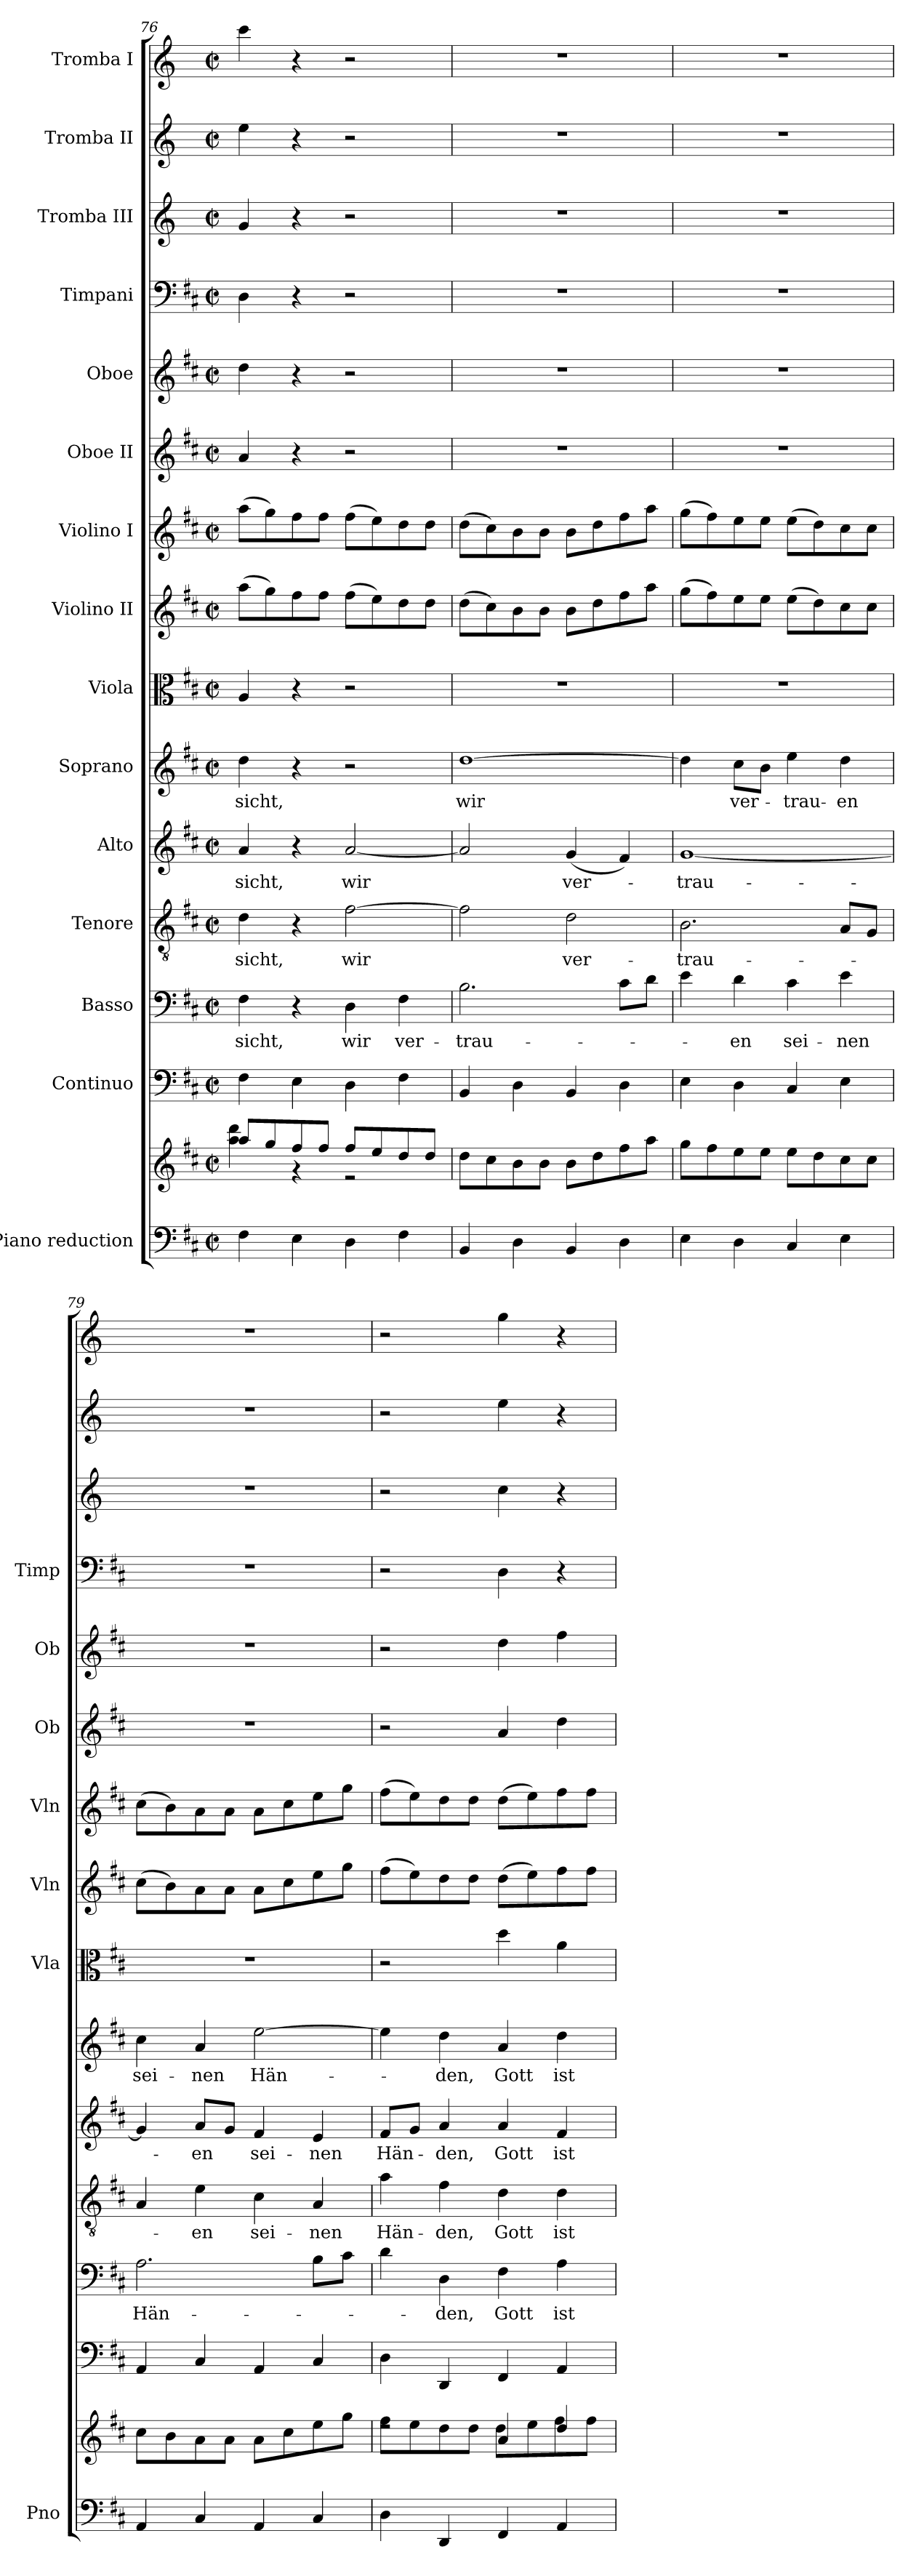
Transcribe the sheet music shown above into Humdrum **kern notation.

**kern	**kern	**kern	**kern	**text	**kern	**text	**kern	**text	**kern	**text	**kern	**kern	**kern	**kern	**kern	**kern	**kern	**kern	**kern
*part15	*part15	*part14	*part13	*part13	*part12	*part12	*part11	*part11	*part10	*part10	*part9	*part8	*part7	*part6	*part5	*part4	*part3	*part2	*part1
*staff16	*staff15	*staff14	*staff13	*staff13	*staff12	*staff12	*staff11	*staff11	*staff10	*staff10	*staff9	*staff8	*staff7	*staff6	*staff5	*staff4	*staff3	*staff2	*staff1
*I"Piano reduction	*	*I"Continuo	*I"Basso	*	*I"Tenore	*	*I"Alto	*	*I"Soprano	*	*I"Viola	*I"Violino II	*I"Violino I	*I"Oboe II	*I"Oboe	*I"Timpani	*I"Tromba III	*I"Tromba II	*I"Tromba I
*I'Pno	*	*	*	*	*	*	*	*	*	*	*I'Vla	*I'Vln	*I'Vln	*I'Ob	*I'Ob	*I'Timp	*	*	*
*clefF4	*clefG2	*clefF4	*clefF4	*	*clefGv2	*	*clefG2	*	*clefG2	*	*clefC3	*clefG2	*clefG2	*clefG2	*clefG2	*clefF4	*clefG2	*clefG2	*clefG2
*	*	*	*	*	*	*	*	*	*	*	*	*	*	*	*	*	*ITrd-1c-2	*ITrd-1c-2	*ITrd-1c-2
*k[f#c#]	*k[f#c#]	*k[f#c#]	*k[f#c#]	*	*k[f#c#]	*	*k[f#c#]	*	*k[f#c#]	*	*k[f#c#]	*k[f#c#]	*k[f#c#]	*k[f#c#]	*k[f#c#]	*k[f#c#]	*k[f#c#]	*k[f#c#]	*k[f#c#]
*M2/2	*M2/2	*M2/2	*M2/2	*	*M2/2	*	*M2/2	*	*M2/2	*	*M2/2	*M2/2	*M2/2	*M2/2	*M2/2	*M2/2	*M2/2	*M2/2	*M2/2
*met(c|)	*met(c|)	*met(c|)	*met(c|)	*	*met(c|)	*	*met(c|)	*	*met(c|)	*	*met(c|)	*met(c|)	*met(c|)	*met(c|)	*met(c|)	*met(c|)	*met(c|)	*met(c|)	*met(c|)
=76	=76	=76	=76	=76	=76	=76	=76	=76	=76	=76	=76	=76	=76	=76	=76	=76	=76	=76	=76
*	*^	*	*	*	*	*	*	*	*	*	*	*	*	*	*	*	*	*	*
!	!	!	!	!	!LO:LY:b	!	!LO:LY:b	!	!LO:LY:b	!	!LO:LY:b	!	!	!	!	!	!	!	!	!
4F#\	8aa/L	4aa\ 4ddd\	4F#\	4F#\	-sicht,	4d\	-sicht,	4a/	-sicht,	4dd\	-sicht,	4A/	(>8aa\L	(>8aa\L	4a/	4dd\	4D\	4a/	4ff#\	4ddd\
.	8gg/	.	.	.	.	.	.	.	.	.	.	.	8gg\)	8gg\)	.	.	.	.	.	.
4E\	8ff#/	4r	4E\	4r	.	4r	.	4r	.	4r	.	4r	8ff#\	8ff#\	4r	4r	4r	4r	4r	4r
.	8ff#/J	.	.	.	.	.	.	.	.	.	.	.	8ff#\J	8ff#\J	.	.	.	.	.	.
!	!	!	!	!	!LO:LY:b	!	!LO:LY:b	!	!LO:LY:b	!	!	!	!	!	!	!	!	!	!	!
4D\	8ff#/L	2r	4D\	4D\	wir	[2f#\	wir	[2a/	wir	2r	.	2r	(>8ff#\L	(>8ff#\L	2r	2r	2r	2r	2r	2r
.	8ee/	.	.	.	.	.	.	.	.	.	.	.	8ee\)	8ee\)	.	.	.	.	.	.
!	!	!	!	!	!LO:LY:b	!	!	!	!	!	!	!	!	!	!	!	!	!	!	!
4F#\	8dd/	.	4F#\	4F#\	ver-	.	.	.	.	.	.	.	8dd\	8dd\	.	.	.	.	.	.
.	8dd/J	.	.	.	.	.	.	.	.	.	.	.	8dd\J	8dd\J	.	.	.	.	.	.
*	*v	*v	*	*	*	*	*	*	*	*	*	*	*	*	*	*	*	*	*	*
=77	=77	=77	=77	=77	=77	=77	=77	=77	=77	=77	=77	=77	=77	=77	=77	=77	=77	=77	=77
!	!	!	!	!LO:LY:b	!	!	!	!	!	!LO:LY:b	!	!	!	!	!	!	!	!	!
4BB/	8dd\L	4BB/	2.B\	-trau-	2f#\]	.	2a/]	.	[1dd	wir	1r	(>8dd\L	(>8dd\L	1r	1r	1r	1r	1r	1r
.	8cc#\	.	.	.	.	.	.	.	.	.	.	8cc#\)	8cc#\)	.	.	.	.	.	.
4D\	8b\	4D\	.	.	.	.	.	.	.	.	.	8b\	8b\	.	.	.	.	.	.
.	8b\J	.	.	.	.	.	.	.	.	.	.	8b\J	8b\J	.	.	.	.	.	.
!	!	!	!	!	!	!LO:LY:b	!	!LO:LY:b	!	!	!	!	!	!	!	!	!	!	!
4BB/	8b\L	4BB/	.	.	2d\	ver-	(<4g/	ver-	.	.	.	8b\L	8b\L	.	.	.	.	.	.
.	8dd\	.	.	.	.	.	.	.	.	.	.	8dd\	8dd\	.	.	.	.	.	.
4D\	8ff#\	4D\	8c#\L	.	.	.	4f#/)	.	.	.	.	8ff#\	8ff#\	.	.	.	.	.	.
.	8aa\J	.	8d\J	.	.	.	.	.	.	.	.	8aa\J	8aa\J	.	.	.	.	.	.
=78	=78	=78	=78	=78	=78	=78	=78	=78	=78	=78	=78	=78	=78	=78	=78	=78	=78	=78	=78
!	!	!	!	!	!	!LO:LY:b	!	!LO:LY:b	!	!	!	!	!	!	!	!	!	!	!
4E\	8gg\L	4E\	4e\	.	2.B\	-trau-	[1g	-trau-	4dd\]	.	1r	(>8gg\L	(>8gg\L	1r	1r	1r	1r	1r	1r
.	8ff#\	.	.	.	.	.	.	.	.	.	.	8ff#\)	8ff#\)	.	.	.	.	.	.
!	!	!	!	!LO:LY:b	!	!	!	!	!	!LO:LY:b	!	!	!	!	!	!	!	!	!
4D\	8ee\	4D\	4d\	-en	.	.	.	.	8cc#\L	ver-	.	8ee\	8ee\	.	.	.	.	.	.
.	8ee\J	.	.	.	.	.	.	.	8b\J	.	.	8ee\J	8ee\J	.	.	.	.	.	.
!	!	!	!	!LO:LY:b	!	!	!	!	!	!LO:LY:b	!	!	!	!	!	!	!	!	!
4C#/	8ee\L	4C#/	4c#\	sei-	.	.	.	.	4ee\	-trau-	.	(>8ee\L	(>8ee\L	.	.	.	.	.	.
.	8dd\	.	.	.	.	.	.	.	.	.	.	8dd\)	8dd\)	.	.	.	.	.	.
!	!	!	!	!LO:LY:b	!	!	!	!	!	!LO:LY:b	!	!	!	!	!	!	!	!	!
4E\	8cc#\	4E\	4e\	-nen	8A/L	.	.	.	4dd\	-en	.	8cc#\	8cc#\	.	.	.	.	.	.
.	8cc#\J	.	.	.	8G/J	.	.	.	.	.	.	8cc#\J	8cc#\J	.	.	.	.	.	.
=79	=79	=79	=79	=79	=79	=79	=79	=79	=79	=79	=79	=79	=79	=79	=79	=79	=79	=79	=79
!	!	!	!	!LO:LY:b	!	!	!	!	!	!LO:LY:b	!	!	!	!	!	!	!	!	!
4AA/	8cc#\L	4AA/	2.A\	Hän-	4A/	.	4g/]	.	4cc#\	sei-	1r	(>8cc#\L	(>8cc#\L	1r	1r	1r	1r	1r	1r
.	8b\	.	.	.	.	.	.	.	.	.	.	8b\)	8b\)	.	.	.	.	.	.
!	!	!	!	!	!	!LO:LY:b	!	!LO:LY:b	!	!LO:LY:b	!	!	!	!	!	!	!	!	!
4C#/	8a\	4C#/	.	.	4e\	-en	8a/L	-en	4a/	-nen	.	8a\	8a\	.	.	.	.	.	.
.	8a\J	.	.	.	.	.	8g/J	.	.	.	.	8a\J	8a\J	.	.	.	.	.	.
!	!	!	!	!	!	!LO:LY:b	!	!LO:LY:b	!	!LO:LY:b	!	!	!	!	!	!	!	!	!
4AA/	8a\L	4AA/	.	.	4c#\	sei-	4f#/	sei-	[2ee\	Hän-	.	8a\L	8a\L	.	.	.	.	.	.
.	8cc#\	.	.	.	.	.	.	.	.	.	.	8cc#\	8cc#\	.	.	.	.	.	.
!	!	!	!	!	!	!LO:LY:b	!	!LO:LY:b	!	!	!	!	!	!	!	!	!	!	!
4C#/	8ee\	4C#/	8B\L	.	4A/	-nen	4e/	-nen	.	.	.	8ee\	8ee\	.	.	.	.	.	.
.	8gg\J	.	8c#\J	.	.	.	.	.	.	.	.	8gg\J	8gg\J	.	.	.	.	.	.
=80	=80	=80	=80	=80	=80	=80	=80	=80	=80	=80	=80	=80	=80	=80	=80	=80	=80	=80	=80
*	*^	*	*	*	*	*	*	*	*	*	*	*	*	*	*	*	*	*	*
!	!	!	!	!	!	!	!LO:LY:b	!	!LO:LY:b	!	!	!	!	!	!	!	!	!	!	!
4D\	2rdd	8ff#\L	4D\	4d\	.	4a\	Hän-	8f#/L	Hän-	4ee\]	.	2r	(>8ff#\L	(>8ff#\L	2r	2r	2r	2r	2r	2r
.	.	8ee\	.	.	.	.	.	8g/J	.	.	.	.	8ee\)	8ee\)	.	.	.	.	.	.
!	!	!	!	!	!LO:LY:b	!	!LO:LY:b	!	!LO:LY:b	!	!LO:LY:b	!	!	!	!	!	!	!	!	!
4DD/	.	8dd\	4DD/	4D\	-den,	4f#\	-den,	4a/	-den,	4dd\	-den,	.	8dd\	8dd\	.	.	.	.	.	.
.	.	8dd\J	.	.	.	.	.	.	.	.	.	.	8dd\J	8dd\J	.	.	.	.	.	.
!	!	!	!	!	!LO:LY:b	!	!LO:LY:b	!	!LO:LY:b	!	!LO:LY:b	!	!	!	!	!	!	!	!	!
4FF#/	4a/	8dd\L	4FF#/	4F#\	Gott	4d\	Gott	4a/	Gott	4a/	Gott	4dd\	(>8dd\L	(>8dd\L	4a/	4dd\	4D\	4dd\	4ff#\	4aa\
.	.	8ee\	.	.	.	.	.	.	.	.	.	.	8ee\)	8ee\)	.	.	.	.	.	.
!	!	!	!	!	!LO:LY:b	!	!LO:LY:b	!	!LO:LY:b	!	!LO:LY:b	!	!	!	!	!	!	!	!	!
4AA/	4dd/	8ff#\	4AA/	4A\	ist	4d\	ist	4f#/	ist	4dd\	ist	4a\	8ff#\	8ff#\	4dd\	4ff#\	4r	4r	4r	4r
.	.	8ff#\J	.	.	.	.	.	.	.	.	.	.	8ff#\J	8ff#\J	.	.	.	.	.	.
*	*v	*v	*	*	*	*	*	*	*	*	*	*	*	*	*	*	*	*	*	*
=	=	=	=	=	=	=	=	=	=	=	=	=	=	=	=	=	=	=	=
*-	*-	*-	*-	*-	*-	*-	*-	*-	*-	*-	*-	*-	*-	*-	*-	*-	*-	*-	*-
